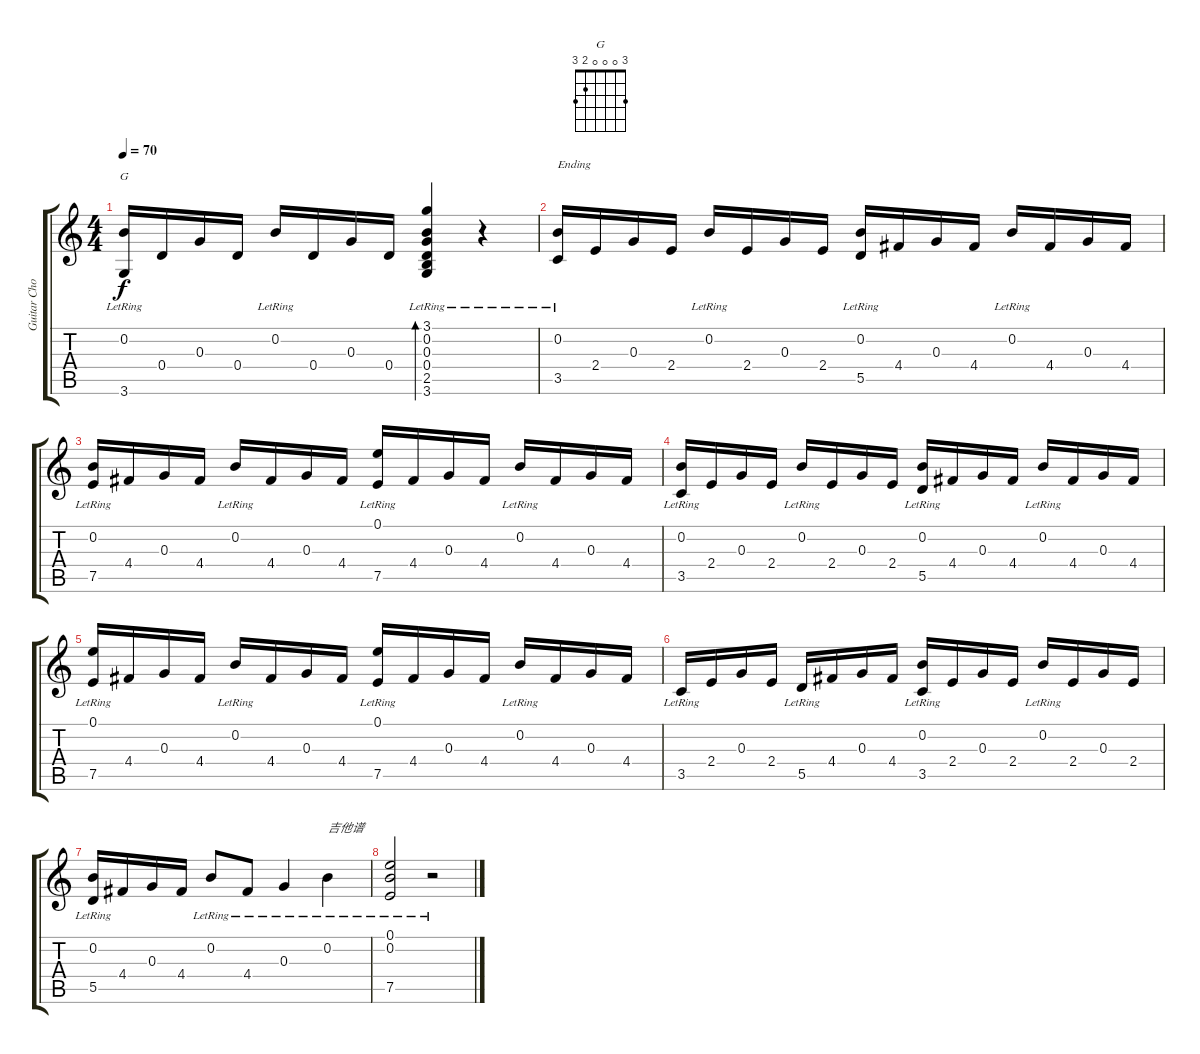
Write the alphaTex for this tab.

\track ("Guitar Chord" "Guitar Cho") {instrument acousticguitarsteel}
\staff {score tabs}
\tuning (E4 B3 G3 D3 A2 E2) {hide}
\chord ("G" 3 0 0 0 2 3)
\ts (4 4)
\tempo 70
\clef g2
\ks c
(0.2{lr} 3.6{lr}).16{ch "G" dy f} 0.4.16 0.3.16 0.4.16 0.2{lr}.16 0.4.16 0.3.16 0.4.16 (3.1{lr} 0.2{lr} 0.3{lr} 0.4{lr} 2.5{lr} 3.6{lr}).4{bd 60} r.4 |
(0.2{lr} 3.5{lr}).16{txt "Ending"} 2.4.16 0.3.16 2.4.16 0.2{lr}.16 2.4.16 0.3.16 2.4.16 (0.2{lr} 5.5{lr}).16 4.4.16 0.3.16 4.4.16 0.2{lr}.16 4.4.16 0.3.16 4.4.16 |
(0.2{lr} 7.5{lr}).16 4.4.16 0.3.16 4.4.16 0.2{lr}.16 4.4.16 0.3.16 4.4.16 (0.1{lr} 7.5{lr}).16 4.4.16 0.3.16 4.4.16 0.2{lr}.16 4.4.16 0.3.16 4.4.16 |
(0.2{lr} 3.5{lr}).16 2.4.16 0.3.16 2.4.16 0.2{lr}.16 2.4.16 0.3.16 2.4.16 (0.2{lr} 5.5{lr}).16 4.4.16 0.3.16 4.4.16 0.2{lr}.16 4.4.16 0.3.16 4.4.16 |
(0.1{lr} 7.5{lr}).16 4.4.16 0.3.16 4.4.16 0.2{lr}.16 4.4.16 0.3.16 4.4.16 (0.1{lr} 7.5{lr}).16 4.4.16 0.3.16 4.4.16 0.2{lr}.16 4.4.16 0.3.16 4.4.16 |
3.5{lr}.16 2.4.16 0.3.16 2.4.16 5.5{lr}.16 4.4.16 0.3.16 4.4.16 (0.2{lr} 3.5{lr}).16 2.4.16 0.3.16 2.4.16 0.2{lr}.16 2.4.16 0.3.16 2.4.16 |
(0.2{lr} 5.5{lr}).16 4.4.16 0.3.16 4.4.16 0.2{lr}.8 4.4{lr}.8 0.3{lr}.4 0.2{lr}.4{txt "吉他谱"} |
(0.1{lr} 0.2{lr} 7.5{lr}).2 r.2
